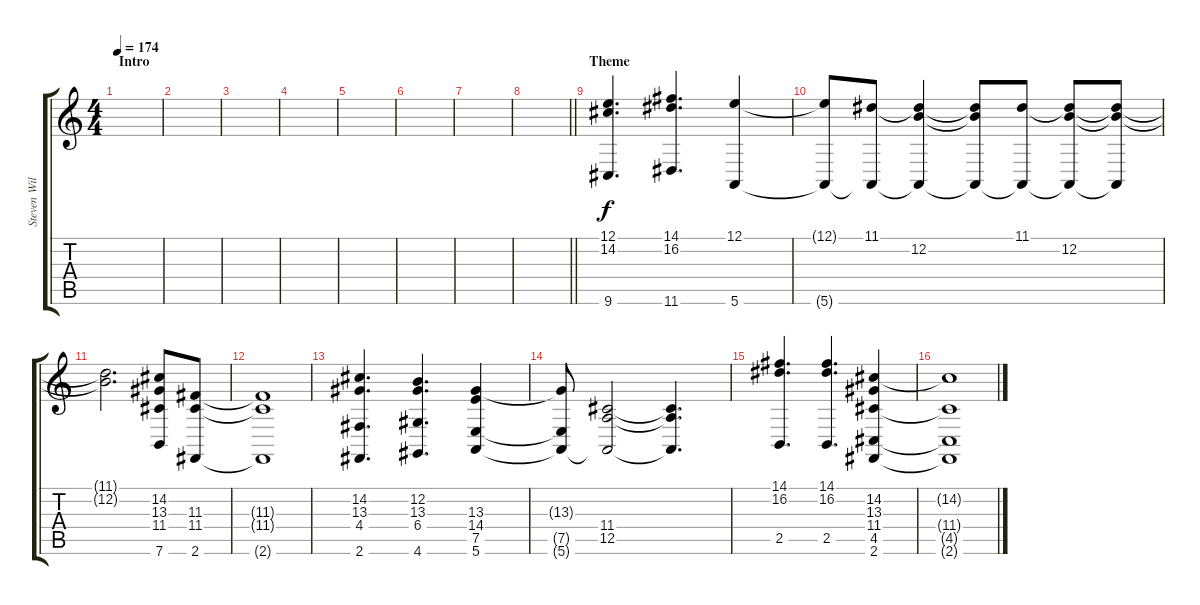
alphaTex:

\track ("Steven Wilson (Piano)" "Steven Wil") {instrument brightacousticpiano}
\staff {score tabs}
\tuning (E4 B3 G3 D3 A2 E2) {hide}
\ts (4 4)
\section ("" "Intro")
\tempo 174
\clef g2
\ks c
|
|
|
|
|
|
|
\barLineRight lightlight
|
\section ("" "Theme")
(12.1 14.2 9.6).4{d} (14.1 16.2 11.6).4{d} (12.1 5.6).4 |
(12.1{t} 5.6{t}).8 (11.1 5.6{t}).8 (11.1{t} 12.2 5.6{t}).4 (11.1{t} 12.2{t} 5.6{t}).8 (11.1 5.6{t}).8 (11.1{t} 12.2 5.6{t}).8 (11.1{t} 12.2{t} 5.6{t}).8 |
(11.1{t} 12.2{t}).2{d} (14.2 13.3 11.4 7.6).8 (11.3 11.4 2.6).8 |
(11.3{t} 11.4{t} 2.6{t}).1 |
(14.2 13.3 4.4 2.6).4{d} (12.2 13.3 6.4 4.6).4{d} (13.3 14.4 7.5 5.6).4 |
(13.3{t} 7.5{t} 5.6{t}).8 (11.4 12.5 5.6{t}).2 (11.4{t} 12.5{t} 5.6{t}).4{d} |
(14.1 16.2 2.5).4{d} (14.1 16.2 2.5).4{d} (14.2 13.3 11.4 4.5 2.6).4 |
(14.2{t} 11.4{t} 4.5{t} 2.6{t}).1
